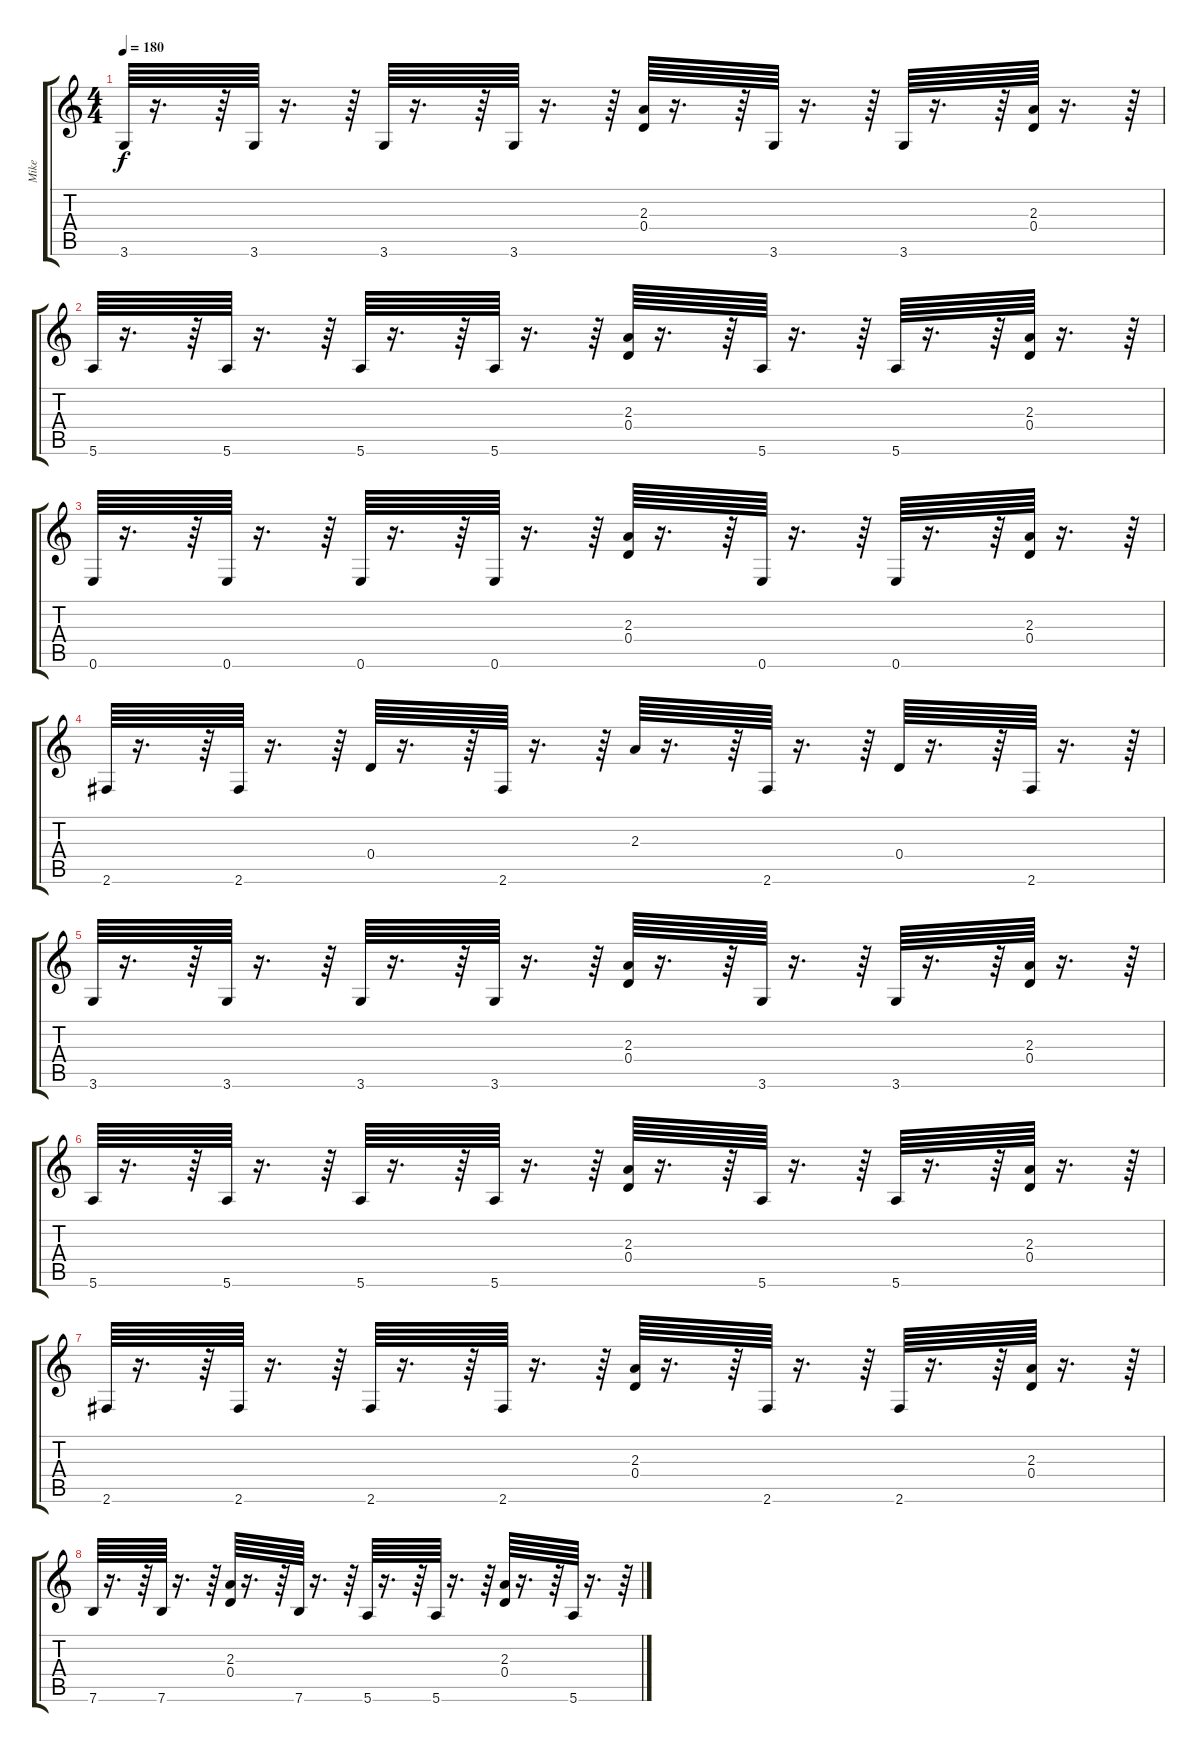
\track ("Mike" "Mike") {instrument acousticguitarsteel}
\staff {score tabs}
\tuning (E4 B3 G3 D3 A2 E2) {hide}
\ts (4 4)
\tempo 180
\clef g2
\ks c
3.6.64{dy f} r.16{d} r.64 3.6.64 r.16{d} r.64 3.6.64 r.16{d} r.64 3.6.64 r.16{d} r.64 (2.3 0.4).64 r.16{d} r.64 3.6.64 r.16{d} r.64 3.6.64 r.16{d} r.64 (2.3 0.4).64 r.16{d} r.64 |
5.6.64 r.16{d} r.64 5.6.64 r.16{d} r.64 5.6.64 r.16{d} r.64 5.6.64 r.16{d} r.64 (2.3 0.4).64 r.16{d} r.64 5.6.64 r.16{d} r.64 5.6.64 r.16{d} r.64 (2.3 0.4).64 r.16{d} r.64 |
0.6.64 r.16{d} r.64 0.6.64 r.16{d} r.64 0.6.64 r.16{d} r.64 0.6.64 r.16{d} r.64 (2.3 0.4).64 r.16{d} r.64 0.6.64 r.16{d} r.64 0.6.64 r.16{d} r.64 (2.3 0.4).64 r.16{d} r.64 |
2.6.64 r.16{d} r.64 2.6.64 r.16{d} r.64 0.4.64 r.16{d} r.64 2.6.64 r.16{d} r.64 2.3.64 r.16{d} r.64 2.6.64 r.16{d} r.64 0.4.64 r.16{d} r.64 2.6.64 r.16{d} r.64 |
3.6.64 r.16{d} r.64 3.6.64 r.16{d} r.64 3.6.64 r.16{d} r.64 3.6.64 r.16{d} r.64 (2.3 0.4).64 r.16{d} r.64 3.6.64 r.16{d} r.64 3.6.64 r.16{d} r.64 (2.3 0.4).64 r.16{d} r.64 |
5.6.64 r.16{d} r.64 5.6.64 r.16{d} r.64 5.6.64 r.16{d} r.64 5.6.64 r.16{d} r.64 (2.3 0.4).64 r.16{d} r.64 5.6.64 r.16{d} r.64 5.6.64 r.16{d} r.64 (2.3 0.4).64 r.16{d} r.64 |
2.6.64 r.16{d} r.64 2.6.64 r.16{d} r.64 2.6.64 r.16{d} r.64 2.6.64 r.16{d} r.64 (2.3 0.4).64 r.16{d} r.64 2.6.64 r.16{d} r.64 2.6.64 r.16{d} r.64 (2.3 0.4).64 r.16{d} r.64 |
7.6.64 r.16{d} r.64 7.6.64 r.16{d} r.64 (2.3 0.4).64 r.16{d} r.64 7.6.64 r.16{d} r.64 5.6.64 r.16{d} r.64 5.6.64 r.16{d} r.64 (2.3 0.4).64 r.16{d} r.64 5.6.64 r.16{d} r.64
